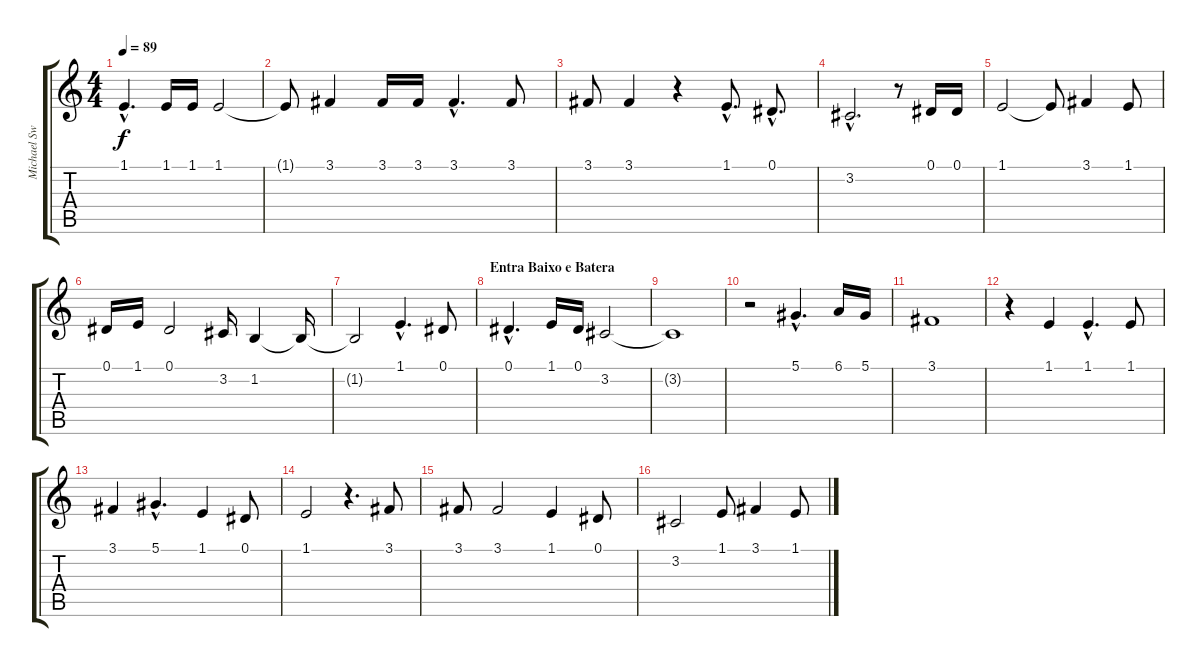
\track ("Michael Sweet" "Michael Sw") {instrument fx5brightness}
\staff {score tabs}
\tuning (Eb4 Bb3 Gb3 Db3 Ab2 Eb2) {hide}
\ts (4 4)
\tempo 89
\clef g2
\ks c
1.1{hac}.4{d dy f} 1.1.16 1.1.16 1.1.2 |
1.1{t}.8 3.1.4 3.1.16 3.1.16 3.1{hac}.4{d} 3.1.8 |
3.1.8 3.1.4 r.4 1.1{hac}.8{d} 0.1{hac}.8{d} |
3.2{hac}.2{d} r.8 0.1.16 0.1.16 |
1.1.2 1.1{t}.8 3.1.4 1.1.8 |
0.1.16 1.1.16 0.1.2 3.2.16 1.2.4 1.2{t}.16 |
1.2{t}.2 1.1{hac}.4{d} 0.1.8 |
\section ("" "Entra Baixo e Batera")
0.1{hac}.4{d} 1.1.16 0.1.16 3.2.2 |
3.2{t}.1 |
r.2 5.1{hac}.4{d} 6.1.16 5.1.16 |
3.1.1 |
r.4 1.1.4 1.1{hac}.4{d} 1.1.8 |
3.1.4 5.1{hac}.4{d} 1.1.4 0.1.8 |
1.1.2 r.4{d} 3.1.8 |
3.1.8 3.1.2 1.1.4 0.1.8 |
3.2.2 1.1.8 3.1.4 1.1.8
